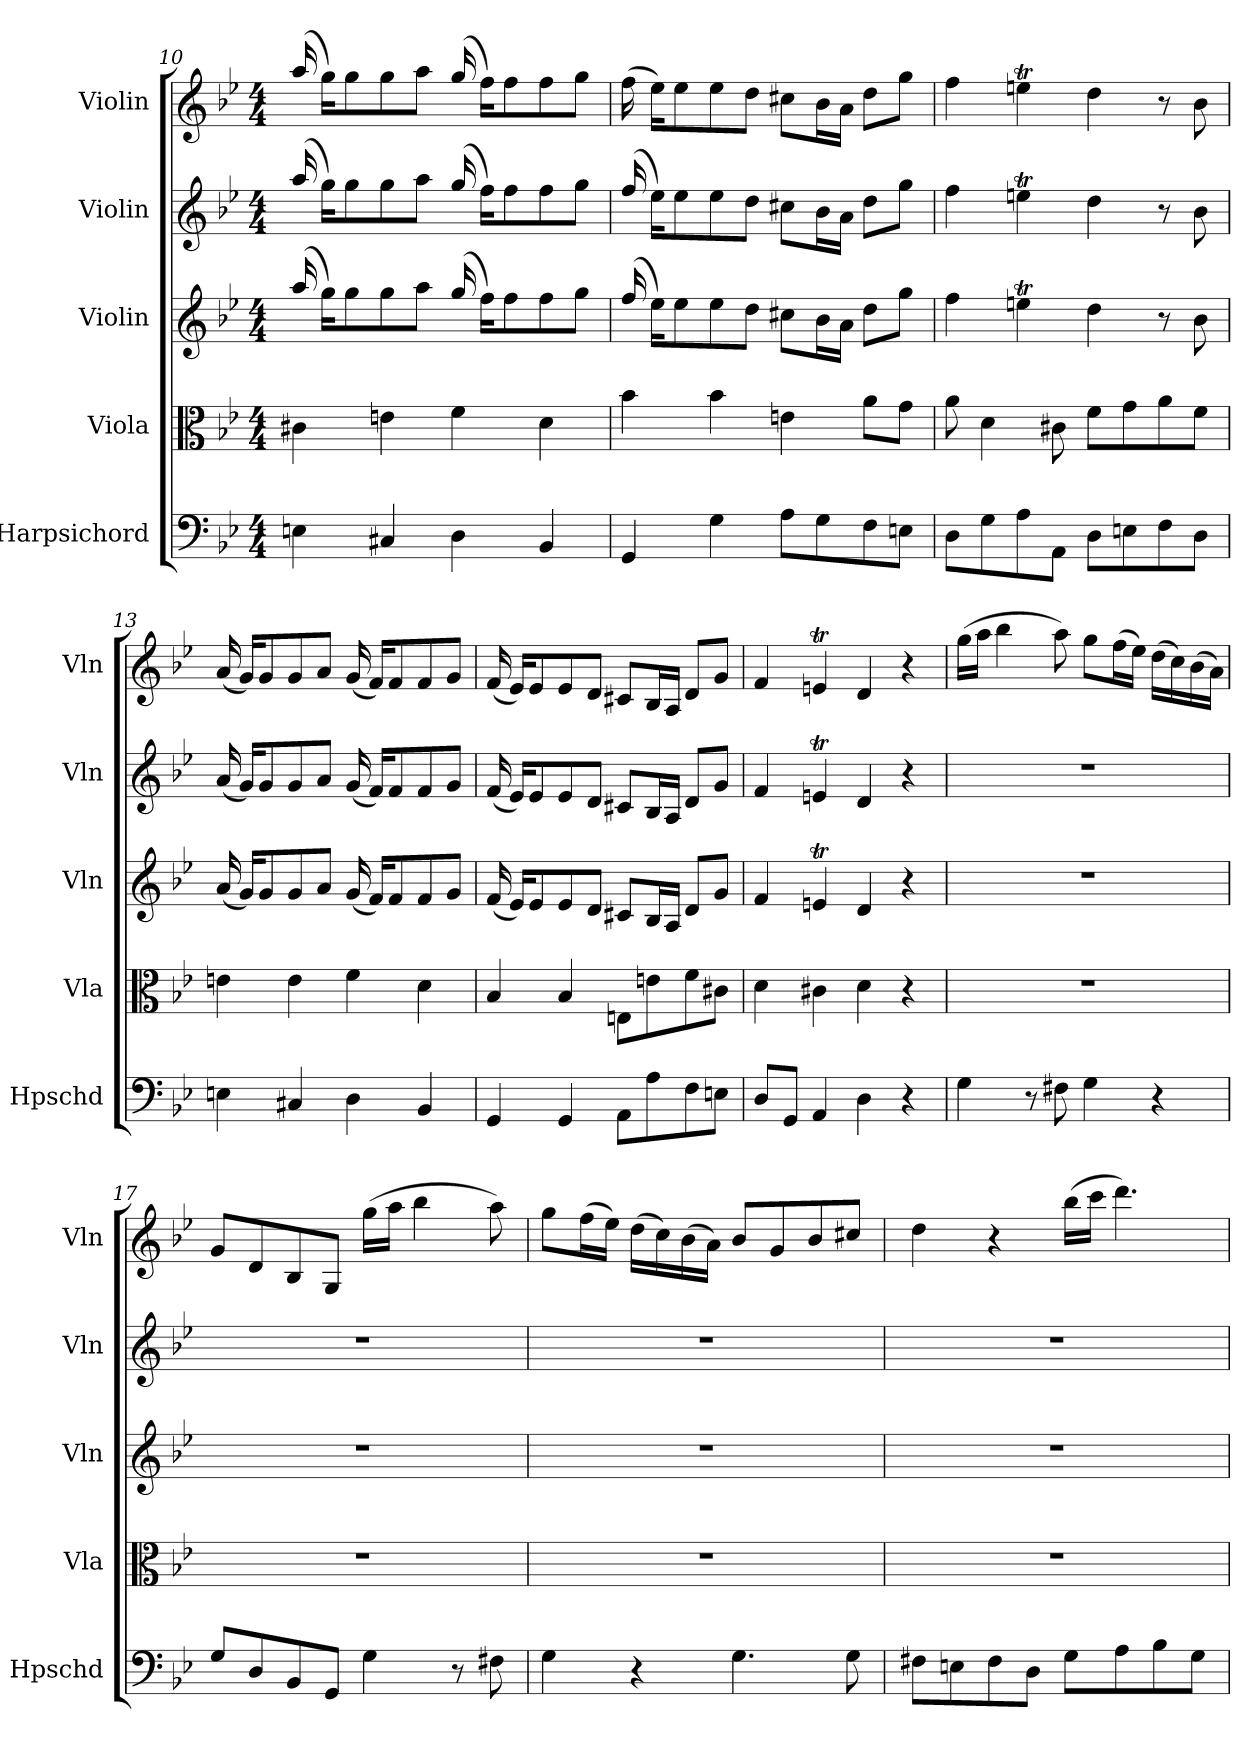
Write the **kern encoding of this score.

**kern	**kern	**kern	**kern	**kern
*part5	*part4	*part3	*part2	*part1
*staff5	*staff4	*staff3	*staff2	*staff1
*I"Harpsichord	*I"Viola	*I"Violin	*I"Violin	*I"Violin
*I'Hpschd	*I'Vla	*I'Vln	*I'Vln	*I'Vln
*clefF4	*clefC3	*clefG2	*clefG2	*clefG2
*k[b-e-]	*k[b-e-]	*k[b-e-]	*k[b-e-]	*k[b-e-]
*g:	*g:	*g:	*g:	*g:
*M4/4	*M4/4	*M4/4	*M4/4	*M4/4
=10	=10	=10	=10	=10
4En\	4c#X\	(16aa/	(16aa/	(16aa/
.	.	16gg\KL)	16gg\KL)	16gg\KL)
.	.	8gg\	8gg\	8gg\
4C#X/	4en\	8gg\	8gg\	8gg\
.	.	8aa\J	8aa\J	8aa\J
4D\	4f\	(16gg/	(16gg/	(16gg/
.	.	16ff\KL)	16ff\KL)	16ff\KL)
.	.	8ff\	8ff\	8ff\
4BB-/	4d\	8ff\	8ff\	8ff\
.	.	8gg\J	8gg\J	8gg\J
=11	=11	=11	=11	=11
4GG/	4b-\	(16ff/	(16ff/	(16ff
.	.	16ee-\KL)	16ee-\KL)	16ee-\KL)
.	.	8ee-\	8ee-\	8ee-\
4G\	4b-\	8ee-\	8ee-\	8ee-\
.	.	8dd\J	8dd\J	8dd\J
8A\L	4en\	8cc#X\L	8cc#X\L	8cc#X\L
8G\	.	16b-\L	16b-\L	16b-\L
.	.	16a\JJ	16a\JJ	16a\JJ
8F\	8a\L	8dd\L	8dd\L	8dd\L
8En\J	8g\J	8gg\J	8gg\J	8gg\J
=12	=12	=12	=12	=12
8D\L	8a\	4ff\	4ff\	4ff\
8G\	4d\	.	.	.
8A\	.	4eent\	4eent\	4eent\
8AA\J	8c#X\	.	.	.
8D\L	8f\L	4dd\	4dd\	4dd\
8En\	8g\	.	.	.
8F\	8a\	8r	8r	8r
8D\J	8f\J	8b-\	8b-\	8b-\
=13	=13	=13	=13	=13
4En\	4en\	(16a/	(16a/	(16a/
.	.	16g/KL)	16g/KL)	16g/KL)
.	.	8g/	8g/	8g/
4C#X/	4e\	8g/	8g/	8g/
.	.	8a/J	8a/J	8a/J
4D\	4f\	(16g/	(16g/	(16g/
.	.	16f/KL)	16f/KL)	16f/KL)
.	.	8f/	8f/	8f/
4BB-/	4d\	8f/	8f/	8f/
.	.	8g/J	8g/J	8g/J
=14	=14	=14	=14	=14
4GG/	4B-/	(16f/	(16f/	(16f/
.	.	16e-/KL)	16e-/KL)	16e-/KL)
.	.	8e-/	8e-/	8e-/
4GG/	4B-/	8e-/	8e-/	8e-/
.	.	8d/J	8d/J	8d/J
8AA\L	8En\L	8c#X/L	8c#X/L	8c#X/L
8A\	8en\	16B-/L	16B-/L	16B-/L
.	.	16A/JJ	16A/JJ	16A/JJ
8F\	8f\	8d/L	8d/L	8d/L
8En\J	8c#X\J	8g/J	8g/J	8g/J
=15	=15	=15	=15	=15
8D/L	4d\	4f/	4f/	4f/
8GG/J	.	.	.	.
4AA/	4c#X\	4ent/	4ent/	4ent/
4D\	4d\	4d/	4d/	4d/
4r	4r	4r	4r	4r
=16	=16	=16	=16	=16
4G\	1r	1r	1r	(16gg\LL
.	.	.	.	16aa\JJ
.	.	.	.	4bb-\
8r	.	.	.	.
8F#X\	.	.	.	8aa\)
4G\	.	.	.	8gg\L
.	.	.	.	(16ff\L
.	.	.	.	16ee-\JJ)
4r	.	.	.	(16dd\LL
.	.	.	.	16cc\)
.	.	.	.	(16b-\
.	.	.	.	16a\JJ)
=17	=17	=17	=17	=17
8G/L	1r	1r	1r	8g/L
8D/	.	.	.	8d/
8BB-/	.	.	.	8B-/
8GG/J	.	.	.	8G/J
4G\	.	.	.	(16gg\LL
.	.	.	.	16aa\JJ
.	.	.	.	4bb-\
8r	.	.	.	.
8F#X\	.	.	.	8aa\)
=18	=18	=18	=18	=18
4G\	1r	1r	1r	8gg\L
.	.	.	.	(16ff\L
.	.	.	.	16ee-\JJ)
4r	.	.	.	(16dd\LL
.	.	.	.	16cc\)
.	.	.	.	(16b-\
.	.	.	.	16a\JJ)
4.G\	.	.	.	8b-/L
.	.	.	.	8g/
.	.	.	.	8b-/
8G\	.	.	.	8cc#X/J
=19	=19	=19	=19	=19
8F#X\L	1r	1r	1r	4dd\
8En\	.	.	.	.
8F#\	.	.	.	4r
8D\J	.	.	.	.
8G\L	.	.	.	(16bb-\LL
.	.	.	.	16ccc\JJ
8A\	.	.	.	4.ddd\)
8B-\	.	.	.	.
8G\J	.	.	.	.
=	=	=	=	=
*-	*-	*-	*-	*-
